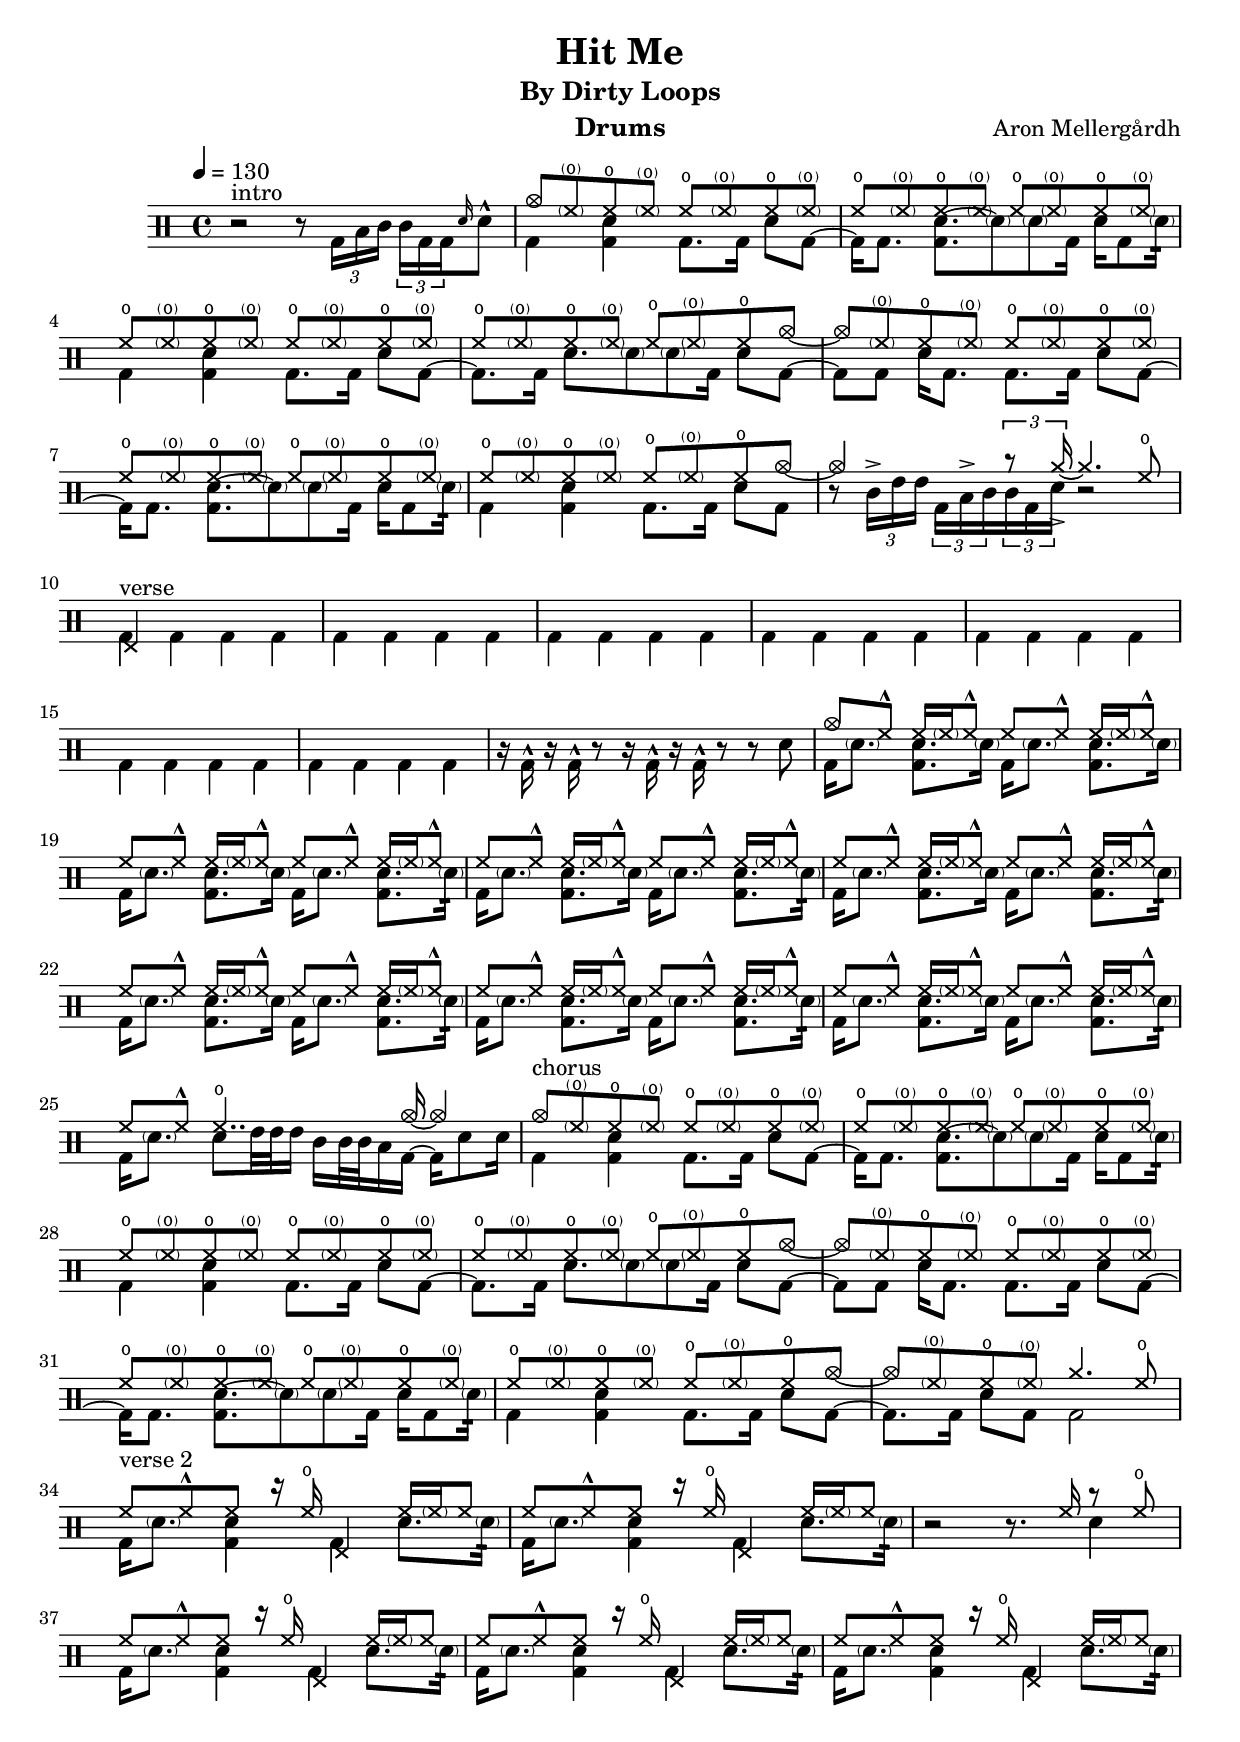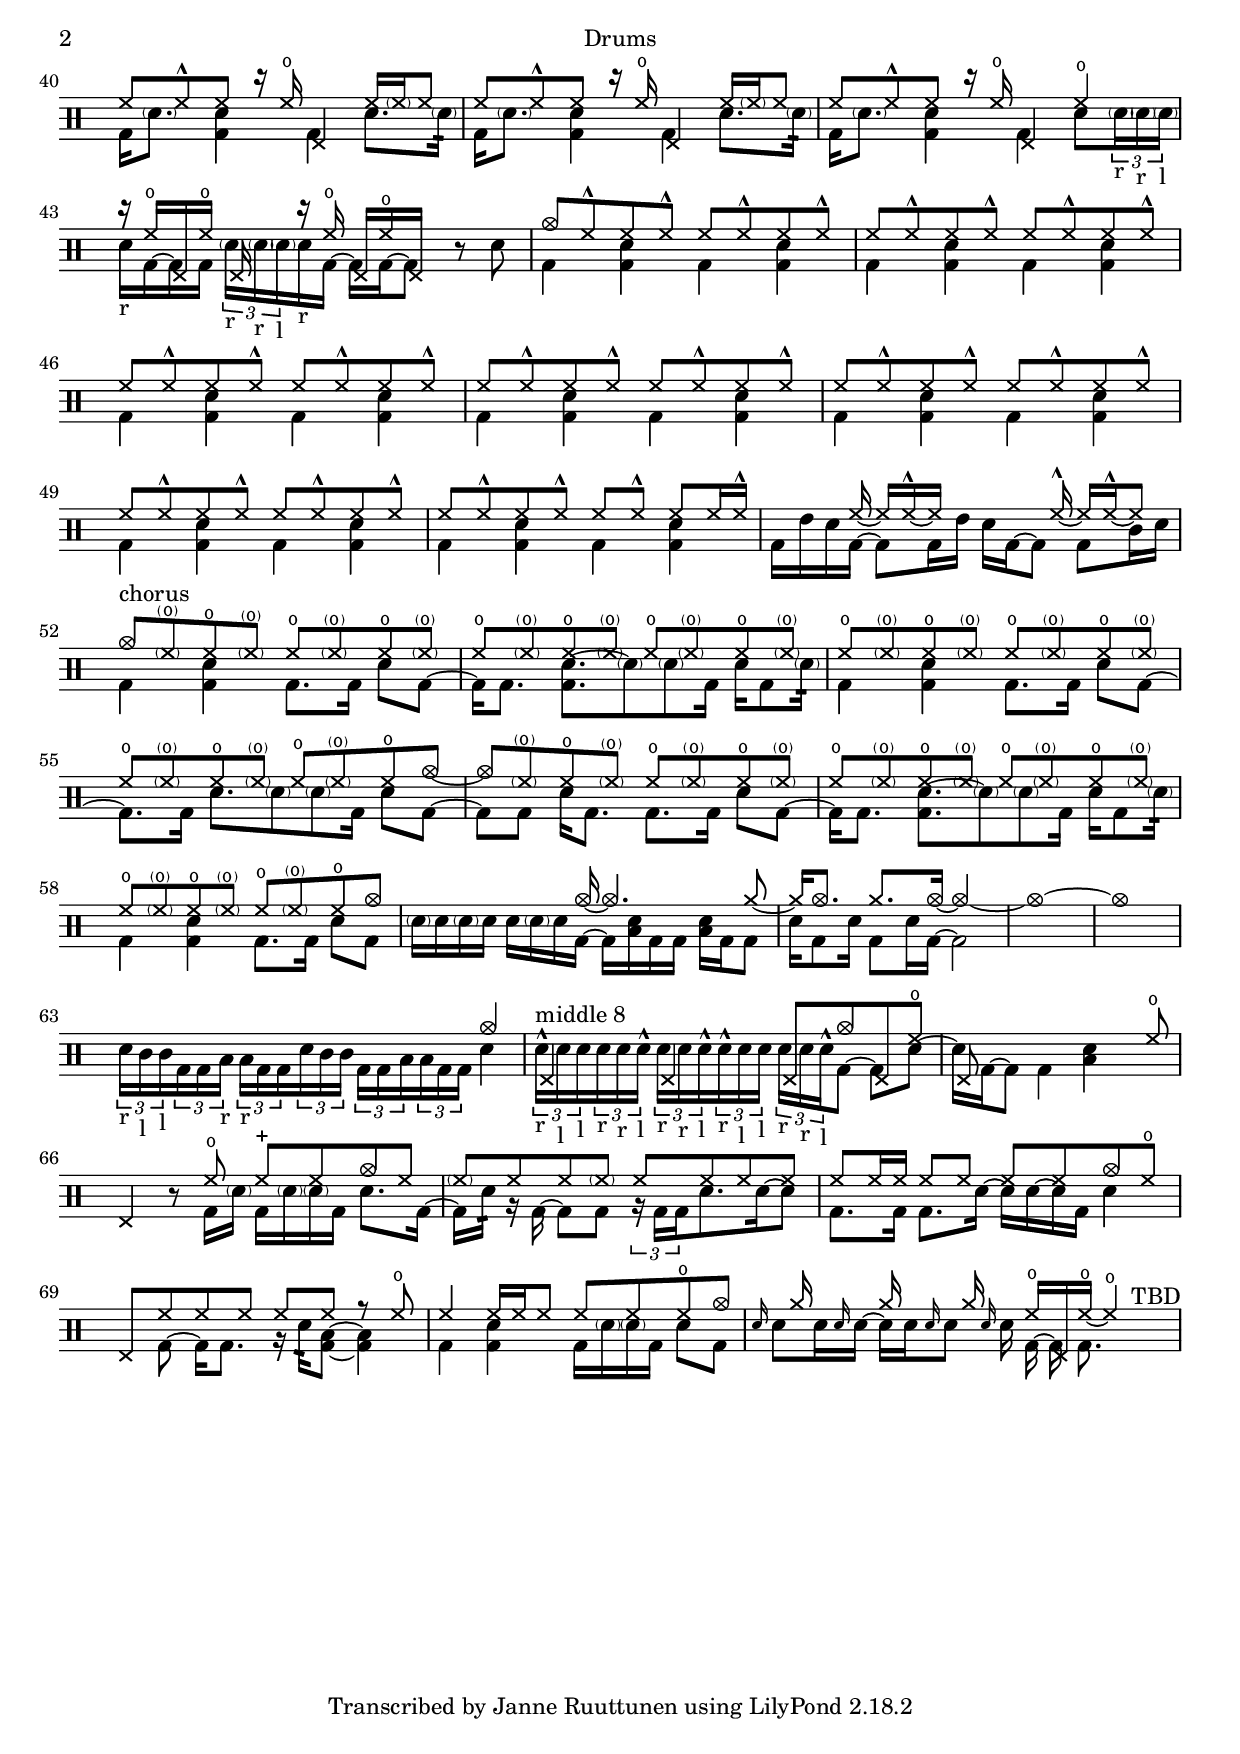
\version "2.18.2"
% \pointAndClickOff

\header {
  title = "Hit Me"
  subtitle = "By Dirty Loops"
  composer = "Aron Mellergårdh"
  instrument = "Drums"
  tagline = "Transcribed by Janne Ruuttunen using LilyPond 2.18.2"
}

chHH = \drummode { hho8 \parenthesize hho hho \parenthesize hho }
vHH = \drummode {hh8 hh^^ hh16 \parenthesize hh hh8^^}

introUp = \drummode {
  s1
  cymc8 \parenthesize hho hho \parenthesize hho
  \repeat percent 6 \chHH
  hho \parenthesize hho hho cymc~ 
  cymc \parenthesize hho hho \parenthesize hho
  \repeat percent 4 \chHH
  hho \parenthesize hho hho cymc8~cymc4 s8 \tuplet 3/2 {r8 cymcb16->~} cymcb4. hho8
}
introDown = \drummode {
  r2 r8 \tuplet 3/2 { bd16 toml tomml } \tuplet 3/2 { tomml bd bd} \grace { sn16 } sn8^^
  bd4 <bd sn>4 bd8. bd16 sn8 bd8~bd16 bd8. <bd sn~>8. \parenthesize sn8 \parenthesize sn bd16 sn16 bd8 \parenthesize sn16:32
  bd4 <bd sn>4 bd8. bd16 sn8 bd8~bd8. bd16 sn8. \parenthesize sn8 \parenthesize sn bd16 sn8 bd8~
  bd8 bd8 sn16 bd8. bd8. bd16 sn8 bd8~bd16 bd8. <bd sn~>8. \parenthesize sn8 \parenthesize sn bd16 sn16 bd8 \parenthesize sn16:32
  bd4 <bd sn>4 bd8. bd16 sn8 bd8 r8 \tuplet 3/2 {tomml16-> tommh tommh} \tuplet 3/2 {bd toml-> tomml} \tuplet 3/2 {tomml bd sn} r2 
}
vAup = \drummode {
  hhp4 s2. \repeat percent 7 {s1}
  cymc8 hh^^ hh16 \parenthesize hh hh8^^
  \repeat percent 13 \vHH 
  hh8 hh^^ hho4.. cymca16~cymca4
}
vGrooveA = \drummode { bd16 \parenthesize sn8. <bd sn> \parenthesize sn16 }
vGrooveB = \drummode { bd16 \parenthesize sn8. <bd sn> \parenthesize sn16:32 }
vAdown = \drummode {
  \repeat percent 7 {bd4 bd bd bd } r16 bd^^ r bd^^ r8 r16 bd^^ r bd^^ r8 r8 sn8
  \repeat percent 3 { \vGrooveA } \vGrooveB
  \repeat percent 5 { \vGrooveA \vGrooveB }
  bd16 \parenthesize sn8. sn8 tommh32 tommh tommh16 tomml tomml32 tomml32 toml16 bd16~bd sn8 sn16
}

chAup = \drummode {
  cymc8 \parenthesize hho hho \parenthesize hho
  \repeat percent 6 \chHH
  hho \parenthesize hho hho cymc~ 
  cymc \parenthesize hho hho \parenthesize hho
  \repeat percent 4 \chHH
  hho \parenthesize hho hho cymc~
  cymc8 \parenthesize hho hho \parenthesize hho cymcb4. hho8
}
chAdown = \drummode {
  bd4 <bd sn>4 bd8. bd16 sn8 bd8~bd16 bd8. <bd sn~>8. \parenthesize sn8 \parenthesize sn bd16 sn16 bd8 \parenthesize sn16:32
  bd4 <bd sn>4 bd8. bd16 sn8 bd8~bd8. bd16 sn8. \parenthesize sn8 \parenthesize sn bd16 sn8 bd8~
  bd8 bd8 sn16 bd8. bd8. bd16 sn8 bd8~bd16 bd8. <bd sn~>8. \parenthesize sn8 \parenthesize sn bd16 sn16 bd8 \parenthesize sn16:32
  bd4 <bd sn>4 bd8. bd16 sn8 bd8~bd8. bd16 sn8 bd bd2  
}

vBGrooveUp = \drummode {
  hh8 hh^^ hh8 r16 hho hhp4 hh16 \parenthesize hh16 hh8  
} 
vBGrooveDown = \drummode {
  bd16 \parenthesize sn8. <bd sn>4 bd sn8. \parenthesize sn16:32
}
vBSimpleUp = \drummode {
  hh8 hh^^ hh hh^^ hh hh^^ hh hh^^    
}
vBSimpleDown = \drummode {
  bd4 <bd sn> bd <bd sn>
}
vBup = \drummode {
  \repeat percent 2 { \vBGrooveUp }
  r2 r8. hh16 r8 hho
  \repeat percent 5 { \vBGrooveUp }
  hh8 hh^^ hh8 r16 hho hhp4 hho4
  r16 hho hhp hho hhp s r hho hhp hho hhp s s4
  cymc8 hh^^ hh hh^^ hh hh^^ hh hh^^    
  \repeat percent 5 { \vBSimpleUp }
  hh hh^^ hh hh^^ hh hh^^ hh hh16 hh16^^
  s8. hh16~hh hh^^~hh s4 hh16^^~hh hh^^~hh8
}
vBdown = \drummode {
  \repeat percent 2 { \vBGrooveDown }
  s2. sn4
  \repeat percent 5 { \vBGrooveDown }
  bd16 \parenthesize sn8. <bd sn>4 bd sn8 \tuplet 3/2 {\parenthesize sn16_"r" \parenthesize sn_"r" \parenthesize sn_"l"}
  sn16_"r" bd~bd bd \tuplet 3/2  {\parenthesize sn16_"r" \parenthesize sn_"r" \parenthesize sn_"l"} sn16_"r" bd~bd bd~bd8 r sn
  \repeat percent 7 { \vBSimpleDown }
  bd16 tommh sn bd16~bd8 bd16 tommh sn bd16~bd8 bd tomml16 sn
}

chBup = \drummode {
  cymc8 \parenthesize hho hho \parenthesize hho
  \repeat percent 6 \chHH
  hho \parenthesize hho hho cymc~ 
  cymc \parenthesize hho hho \parenthesize hho
  \repeat percent 4 \chHH
  hho \parenthesize hho hho cymc
  s4 s8. cymc16~cymc4. cymcb8~cymcb16 cymc8. cymcb8. cymc16~cymc2~
  cymc1~cymc
  s2. cymc4
}
chBdown = \drummode {
  bd4 <bd sn>4 bd8. bd16 sn8 bd8~bd16 bd8. <bd sn~>8. \parenthesize sn8 \parenthesize sn bd16 sn16 bd8 \parenthesize sn16:32
  bd4 <bd sn>4 bd8. bd16 sn8 bd8~bd8. bd16 sn8. \parenthesize sn8 \parenthesize sn bd16 sn8 bd8~
  bd8 bd8 sn16 bd8. bd8. bd16 sn8 bd8~bd16 bd8. <bd sn~>8. \parenthesize sn8 \parenthesize sn bd16 sn16 bd8 \parenthesize sn16:32
  bd4 <bd sn>4 bd8. bd16 sn8 bd
  \parenthesize sn16 sn \parenthesize sn sn sn \parenthesize sn sn bd16~bd <sn toml>16 bd bd <sn toml>16 bd16 bd8 sn16 bd8 sn16 bd8 sn16 bd16~bd2
  s1 s
  \tuplet 3/2 8 {sn16_"r" tomml_"l" tomml_"l" bd bd toml_"r" toml_"r" bd bd sn16 tomml tomml bd bd toml toml bd bd} sn4
}
brUp = \drummode {
  hhp4 hhp4 hhp8 cymc hhp hho
  hhp8 s8 s4 s s8 hho8
  hhp4 r8 hho hhc hh cymc hh \parenthesize hh hh hh \parenthesize hh hh hh hh hh
  hh hh16 hh hh8 hh hh hh cymc hho
  hhp hh hh hh hh hh r hho
  hh4 hh16 hh hh8 hh hh hho cymc
  s16 cymr s16 s16 cymr s16 s16 cymr s16 hho hhp hho~hho4
}
brDown = \drummode {
  \tuplet 3/2 8 {sn16_"r"^^ sn_"l" sn_"l" sn_"r" sn_"r" sn_"l"^^ sn_"r" sn_"r" sn^^_"l" sn^^_"r" sn_"l" sn_"l" sn_"r" sn_"r" sn^^_"l"} bd8~bd sn8~
  sn16 bd16~bd8 bd4 <sn toml>4 s4
  s4. bd16 \parenthesize sn bd \parenthesize sn \parenthesize sn bd sn8. bd16~
  bd16 \parenthesize {sn:} r bd16~bd8 bd \tuplet 3/2 {r16 bd bd} sn8. sn16~sn8
  bd8. bd16 bd8. sn16~sn sn~sn bd sn4
  s8 bd~bd16 bd8. r16 sn: <toml bd>8~<toml bd>4
  bd4 <bd sn> bd16 \parenthesize sn \parenthesize sn bd16 sn8 bd
  \grace sn16 sn8 sn16 \grace sn16 sn~sn sn \grace sn16 sn8 \grace sn16 sn16 bd~bd bd8.
}

up = \drummode { \unfoldRepeats {
  \tempo 4 = 130
  \introUp
  \vAup
  \chAup
  \vBup
  \chBup
  \brUp
}}
down = \drummode { \unfoldRepeats {
  <>^\markup { intro }  \introDown
  <>^\markup { verse }  \vAdown
  <>^\markup { chorus } \chAdown
  <>^\markup { verse 2 } \vBdown
  <>^\markup { chorus } \chBdown
  <>^\markup { middle 8 } \brDown
  <>^\markup { TBD }
}}


\score {
  <<
    \new DrumStaff <<
      \new DrumVoice { \stemUp \up}
	  \new DrumVoice { \stemDown \down}
	>>
  >>
  \layout { }
  \midi { }
}
